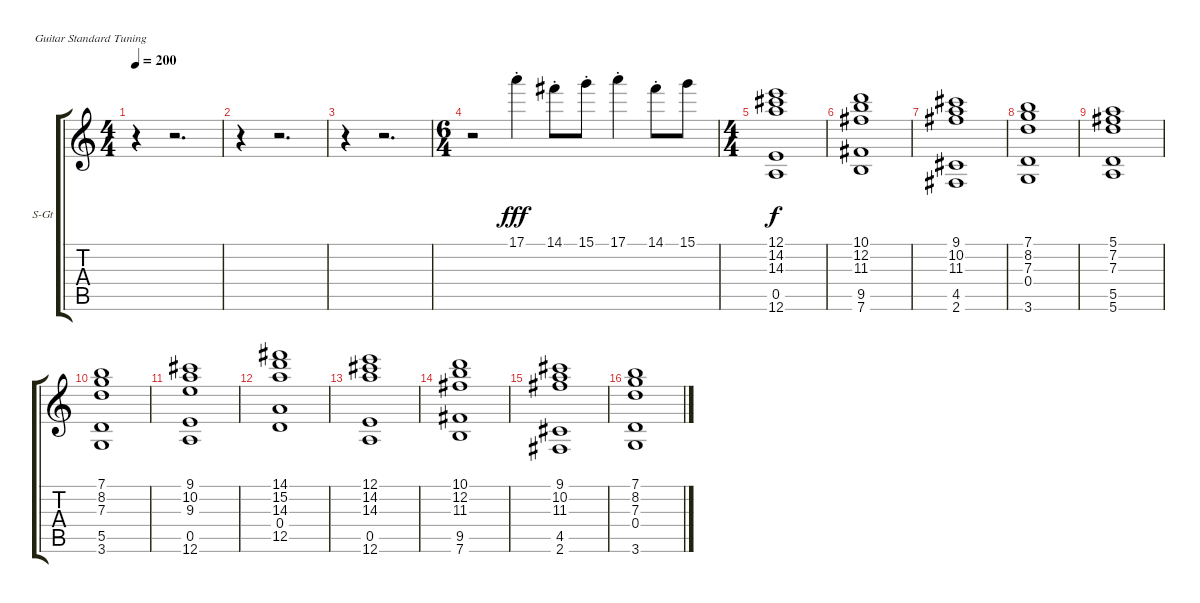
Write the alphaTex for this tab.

\bracketExtendMode groupsimilarinstruments
\firstSystemTrackNameOrientation horizontal
\otherSystemsTrackNameOrientation horizontal
\track ("Strings" "S-Gt") {instrument stringensemble1}
\staff {score tabs}
\tuning (E4 B3 G3 D3 A2 E2)
\displaytranspose 12
\ts (4 4)
\tempo 200
\clef g2
\ks c
r.4{dy f} r.2{d} |
r.4 r.2{d} |
r.4 r.2{d} |
\ts (6 4)
\beaming (8 6 6)
r.2 17.1{st}.4{dy fff} 14.1{st}.8 15.1{st}.8 17.1{st}.4 14.1{st}.8 15.1.8 |
\ts (4 4)
\beaming (8 2 2 2 2)
(12.1 14.2 14.3 0.5 12.6).1{dy f} |
(10.1 12.2 11.3 9.5 7.6).1 |
(9.1 10.2 11.3 4.5 2.6).1 |
(7.1 8.2 7.3 0.4 3.6).1 |
(5.1 7.2 7.3 5.5 5.6).1 |
(7.1 8.2 7.3 5.5 3.6).1 |
(9.1 10.2 9.3 0.5 12.6).1 |
(14.1 15.2 14.3 0.4 12.5).1 |
(12.1 14.2 14.3 0.5 12.6).1 |
(10.1 12.2 11.3 9.5 7.6).1 |
(9.1 10.2 11.3 4.5 2.6).1 |
(7.1 8.2 7.3 0.4 3.6).1
